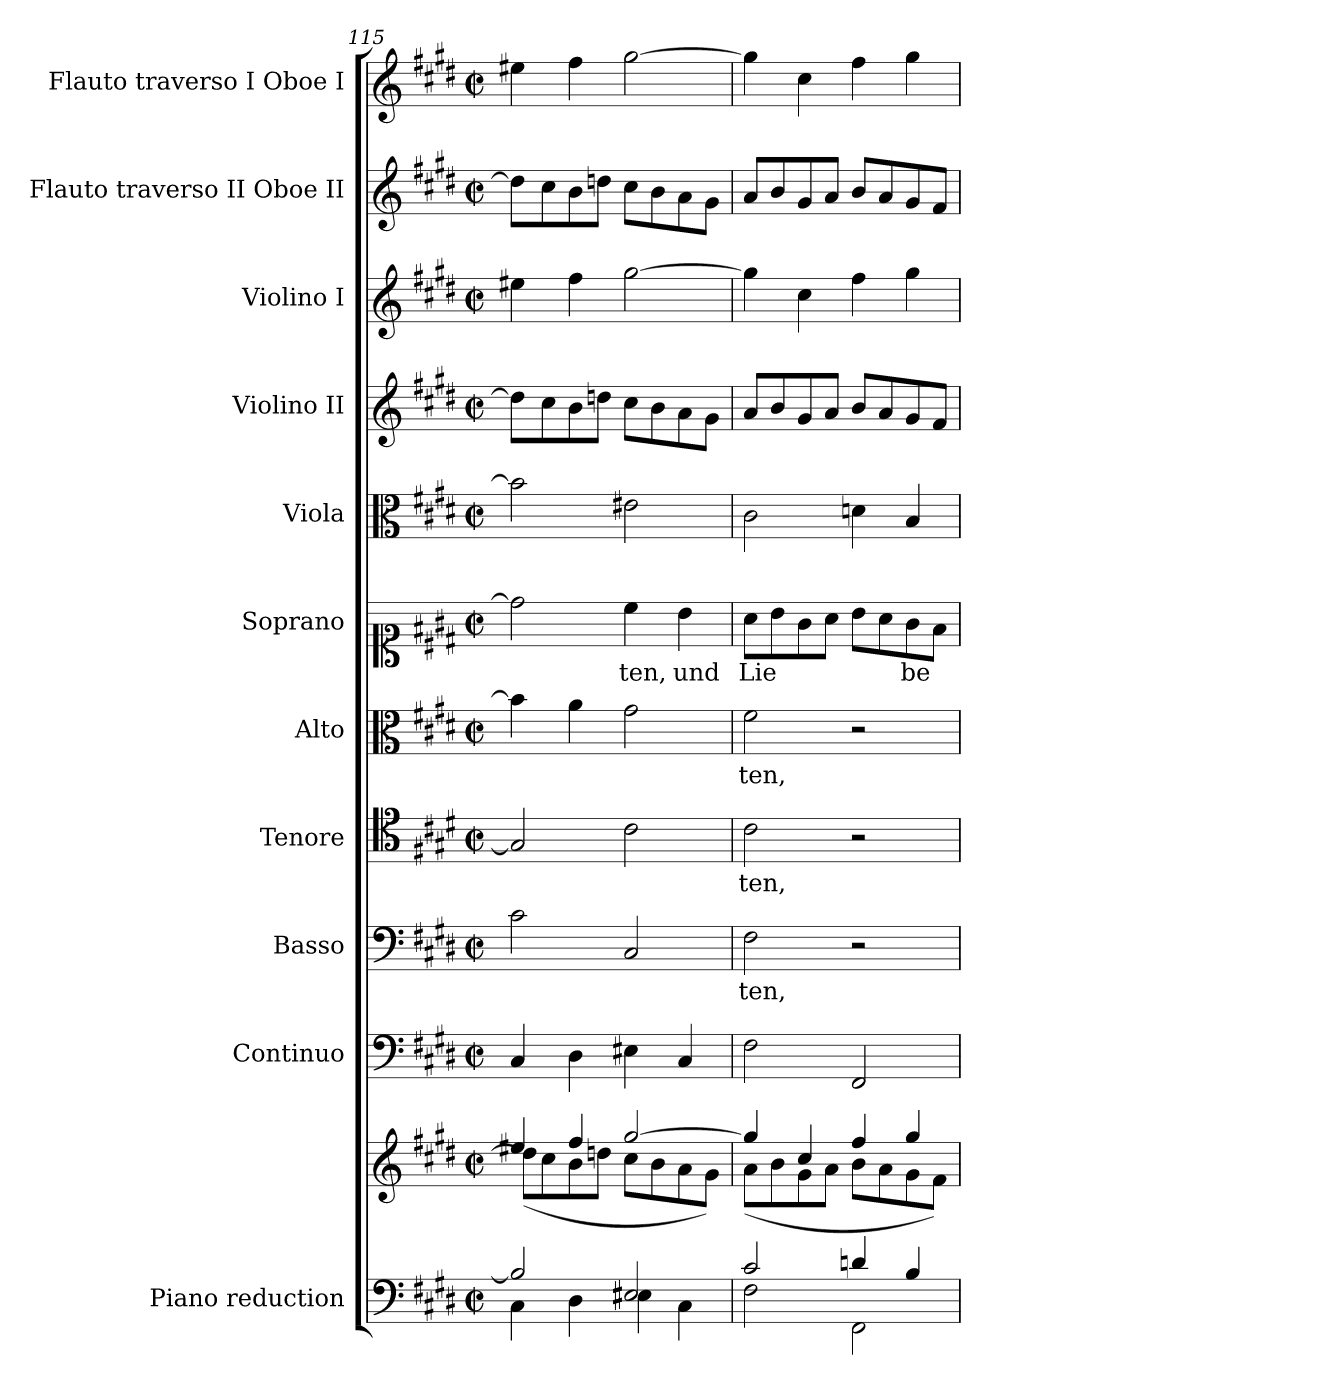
**kern	**kern	**kern	**kern	**text	**kern	**text	**kern	**text	**kern	**text	**kern	**kern	**kern	**kern	**kern
*part11	*part11	*part10	*part9	*part9	*part8	*part8	*part7	*part7	*part6	*part6	*part5	*part4	*part3	*part2	*part1
*staff12	*staff11	*staff10	*staff9	*staff9	*staff8	*staff8	*staff7	*staff7	*staff6	*staff6	*staff5	*staff4	*staff3	*staff2	*staff1
*I"Piano reduction	*	*I"Continuo	*I"Basso	*	*I"Tenore	*	*I"Alto	*	*I"Soprano	*	*I"Viola	*I"Violino II	*I"Violino I	*I"Flauto traverso II Oboe II	*I"Flauto traverso I Oboe I
*I'Pno	*	*	*	*	*	*	*	*	*	*	*	*	*	*I'Ob	*I'Ob
*clefF4	*clefG2	*clefF4	*clefF4	*	*clefC4	*	*clefC3	*	*clefC1	*	*clefC3	*clefG2	*clefG2	*clefG2	*clefG2
*k[f#c#g#d#]	*k[f#c#g#d#]	*k[f#c#g#d#]	*k[f#c#g#d#]	*	*k[f#c#g#d#]	*	*k[f#c#g#d#]	*	*k[f#c#g#d#]	*	*k[f#c#g#d#]	*k[f#c#g#d#]	*k[f#c#g#d#]	*k[f#c#g#d#]	*k[f#c#g#d#]
*M2/2	*M2/2	*M2/2	*M2/2	*	*M2/2	*	*M2/2	*	*M2/2	*	*M2/2	*M2/2	*M2/2	*M2/2	*M2/2
*met(c|)	*met(c|)	*met(c|)	*met(c|)	*	*met(c|)	*	*met(c|)	*	*met(c|)	*	*met(c|)	*met(c|)	*met(c|)	*met(c|)	*met(c|)
=115	=115	=115	=115	=115	=115	=115	=115	=115	=115	=115	=115	=115	=115	=115	=115
*^	*^	*	*	*	*	*	*	*	*	*	*	*	*	*	*
2B/]	4C#\	4ee#X/	(<8dd\L]	4C#/	2c#\	.	2G#/]	.	4b\]	.	2dd\]	.	2b\]	8dd\L]	4ee#X\	8dd\L]	4ee#X\
.	.	.	8cc#\	.	.	.	.	.	.	.	.	.	.	8cc#\	.	8cc#\	.
.	4D#\	4ff#/	8b\	4D#\	.	.	.	.	4a\	.	.	.	.	8b\	4ff#\	8b\	4ff#\
.	.	.	8ddn\J	.	.	.	.	.	.	.	.	.	.	8ddn\J	.	8ddn\J	.
!	!	!	!	!	!	!	!	!	!	!	!	!LO:LY:b	!	!	!	!	!
2E#X/	4E#\	[2gg#/	8cc#\L	4E#X\	2C#/	.	2c#\	.	2g#\	.	4cc#\	ten,	2e#X\	8cc#\L	[2gg#\	8cc#\L	[2gg#\
.	.	.	8b\	.	.	.	.	.	.	.	.	.	.	8b\	.	8b\	.
!	!	!	!	!	!	!	!	!	!	!	!	!LO:LY:b	!	!	!	!	!
.	4C#\	.	8a\	4C#/	.	.	.	.	.	.	4b\	und	.	8a\	.	8a\	.
.	.	.	8g#\J)	.	.	.	.	.	.	.	.	.	.	8g#\J	.	8g#\J	.
=116	=116	=116	=116	=116	=116	=116	=116	=116	=116	=116	=116	=116	=116	=116	=116	=116	=116
!	!	!	!	!	!	!LO:LY:b	!	!LO:LY:b	!	!LO:LY:b	!	!LO:LY:b	!	!	!	!	!
2c#/	2F#\	4gg#/]	(<8a\L	2F#\	2F#\	ten,	2c#\	ten,	2f#\	ten,	8a\L	Lie	2c#\	8a/L	4gg#\]	8a/L	4gg#\]
.	.	.	8b\	.	.	.	.	.	.	.	8b\	.	.	8b/	.	8b/	.
.	.	4cc#/	8g#\	.	.	.	.	.	.	.	8g#\	.	.	8g#/	4cc#\	8g#/	4cc#\
.	.	.	8a\J	.	.	.	.	.	.	.	8a\J	.	.	8a/J	.	8a/J	.
4dn/	2FF#\	4ff#/	8b\L	2FF#/	2r	.	2r	.	2r	.	8b\L	.	4dn\	8b/L	4ff#\	8b/L	4ff#\
.	.	.	8a\	.	.	.	.	.	.	.	8a\	.	.	8a/	.	8a/	.
!	!	!	!	!	!	!	!	!	!	!	!	!LO:LY:b	!	!	!	!	!
4B/	.	4gg#/	8g#\	.	.	.	.	.	.	.	8g#\	be	4B/	8g#/	4gg#\	8g#/	4gg#\
.	.	.	8f#\J)	.	.	.	.	.	.	.	8f#\J	.	.	8f#/J	.	8f#/J	.
*v	*v	*	*	*	*	*	*	*	*	*	*	*	*	*	*	*	*
*	*v	*v	*	*	*	*	*	*	*	*	*	*	*	*	*	*
=	=	=	=	=	=	=	=	=	=	=	=	=	=	=	=
*-	*-	*-	*-	*-	*-	*-	*-	*-	*-	*-	*-	*-	*-	*-	*-
